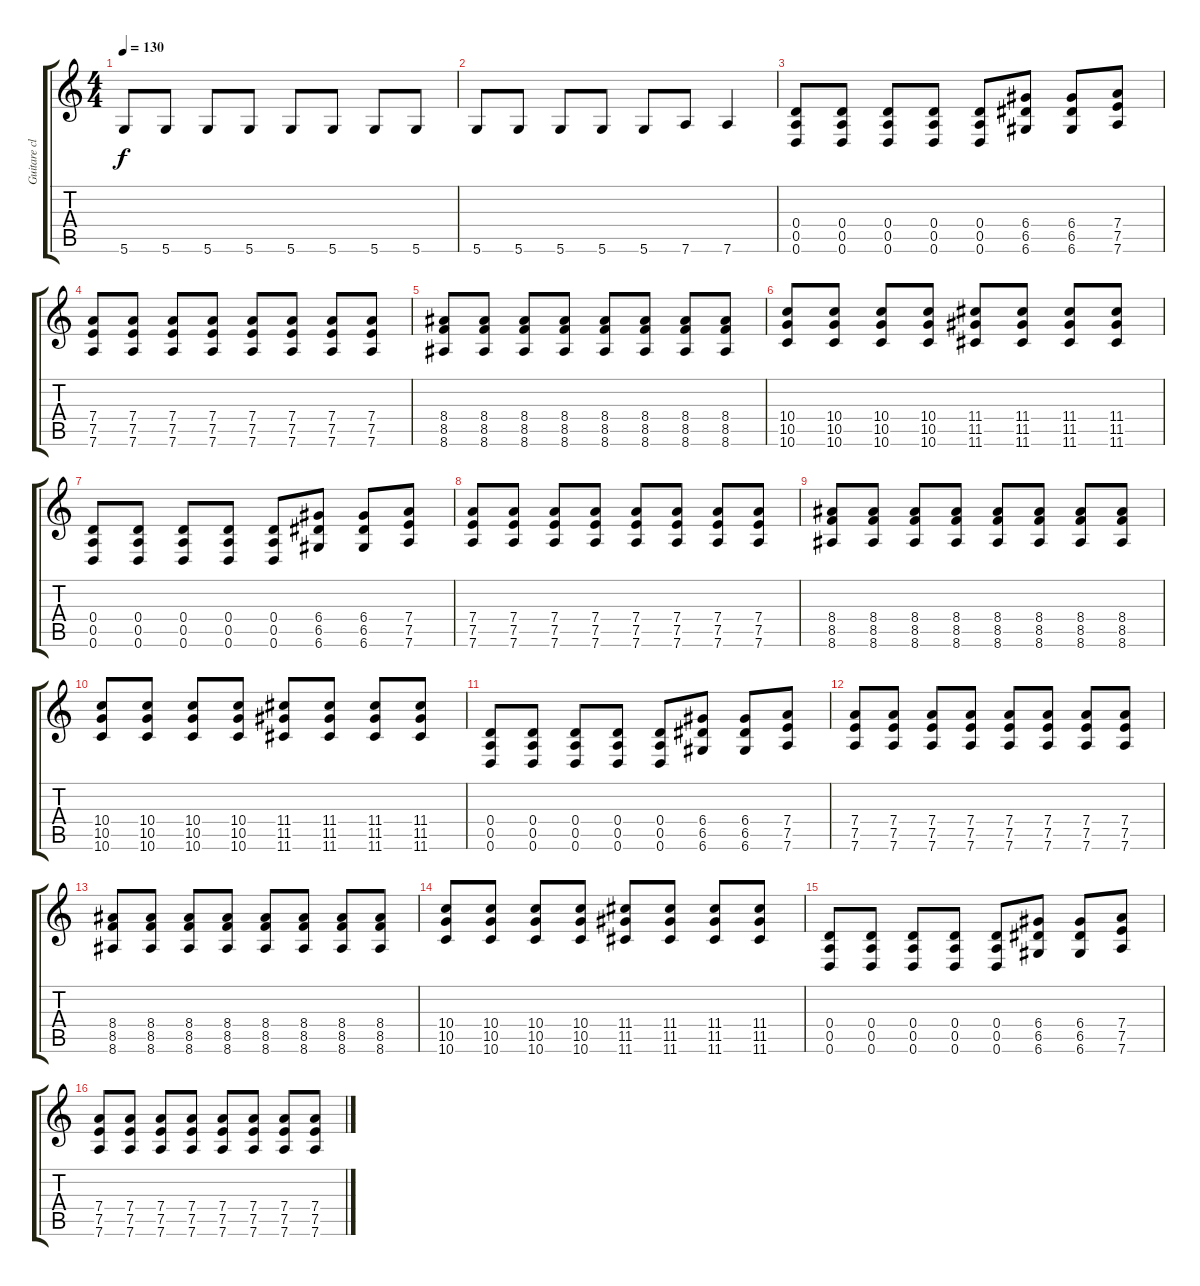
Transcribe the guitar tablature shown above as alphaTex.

\track ("Guitare clean" "Guitare cl") {instrument electricguitarclean}
\staff {score tabs}
\tuning (E4 B3 G3 D3 A2 D2) {hide}
\ts (4 4)
\tempo 130
\clef g2
\ks c
5.6{t}.8{dy f} 5.6.8 5.6.8 5.6.8 5.6.8 5.6.8 5.6.8 5.6.8 |
5.6.8 5.6.8 5.6.8 5.6.8 5.6.8 7.6.8 7.6.4 |
(0.4 0.5 0.6).8 (0.4 0.5 0.6).8 (0.4 0.5 0.6).8 (0.4 0.5 0.6).8 (0.4 0.5 0.6).8 (6.4 6.5 6.6).8 (6.4 6.5 6.6).8 (7.4 7.5 7.6).8 |
(7.4 7.5 7.6).8 (7.4 7.5 7.6).8 (7.4 7.5 7.6).8 (7.4 7.5 7.6).8 (7.4 7.5 7.6).8 (7.4 7.5 7.6).8 (7.4 7.5 7.6).8 (7.4 7.5 7.6).8 |
(8.4 8.5 8.6).8 (8.4 8.5 8.6).8 (8.4 8.5 8.6).8 (8.4 8.5 8.6).8 (8.4 8.5 8.6).8 (8.4 8.5 8.6).8 (8.4 8.5 8.6).8 (8.4 8.5 8.6).8 |
(10.4 10.5 10.6).8 (10.4 10.5 10.6).8 (10.4 10.5 10.6).8 (10.4 10.5 10.6).8 (11.4 11.5 11.6).8 (11.4 11.5 11.6).8 (11.4 11.5 11.6).8 (11.4 11.5 11.6).8 |
(0.4 0.5 0.6).8 (0.4 0.5 0.6).8 (0.4 0.5 0.6).8 (0.4 0.5 0.6).8 (0.4 0.5 0.6).8 (6.4 6.5 6.6).8 (6.4 6.5 6.6).8 (7.4 7.5 7.6).8 |
(7.4 7.5 7.6).8 (7.4 7.5 7.6).8 (7.4 7.5 7.6).8 (7.4 7.5 7.6).8 (7.4 7.5 7.6).8 (7.4 7.5 7.6).8 (7.4 7.5 7.6).8 (7.4 7.5 7.6).8 |
(8.4 8.5 8.6).8 (8.4 8.5 8.6).8 (8.4 8.5 8.6).8 (8.4 8.5 8.6).8 (8.4 8.5 8.6).8 (8.4 8.5 8.6).8 (8.4 8.5 8.6).8 (8.4 8.5 8.6).8 |
(10.4 10.5 10.6).8 (10.4 10.5 10.6).8 (10.4 10.5 10.6).8 (10.4 10.5 10.6).8 (11.4 11.5 11.6).8 (11.4 11.5 11.6).8 (11.4 11.5 11.6).8 (11.4 11.5 11.6).8 |
(0.4 0.5 0.6).8 (0.4 0.5 0.6).8 (0.4 0.5 0.6).8 (0.4 0.5 0.6).8 (0.4 0.5 0.6).8 (6.4 6.5 6.6).8 (6.4 6.5 6.6).8 (7.4 7.5 7.6).8 |
(7.4 7.5 7.6).8 (7.4 7.5 7.6).8 (7.4 7.5 7.6).8 (7.4 7.5 7.6).8 (7.4 7.5 7.6).8 (7.4 7.5 7.6).8 (7.4 7.5 7.6).8 (7.4 7.5 7.6).8 |
(8.4 8.5 8.6).8 (8.4 8.5 8.6).8 (8.4 8.5 8.6).8 (8.4 8.5 8.6).8 (8.4 8.5 8.6).8 (8.4 8.5 8.6).8 (8.4 8.5 8.6).8 (8.4 8.5 8.6).8 |
(10.4 10.5 10.6).8 (10.4 10.5 10.6).8 (10.4 10.5 10.6).8 (10.4 10.5 10.6).8 (11.4 11.5 11.6).8 (11.4 11.5 11.6).8 (11.4 11.5 11.6).8 (11.4 11.5 11.6).8 |
(0.4 0.5 0.6).8 (0.4 0.5 0.6).8 (0.4 0.5 0.6).8 (0.4 0.5 0.6).8 (0.4 0.5 0.6).8 (6.4 6.5 6.6).8 (6.4 6.5 6.6).8 (7.4 7.5 7.6).8 |
(7.4 7.5 7.6).8 (7.4 7.5 7.6).8 (7.4 7.5 7.6).8 (7.4 7.5 7.6).8 (7.4 7.5 7.6).8 (7.4 7.5 7.6).8 (7.4 7.5 7.6).8 (7.4 7.5 7.6).8
